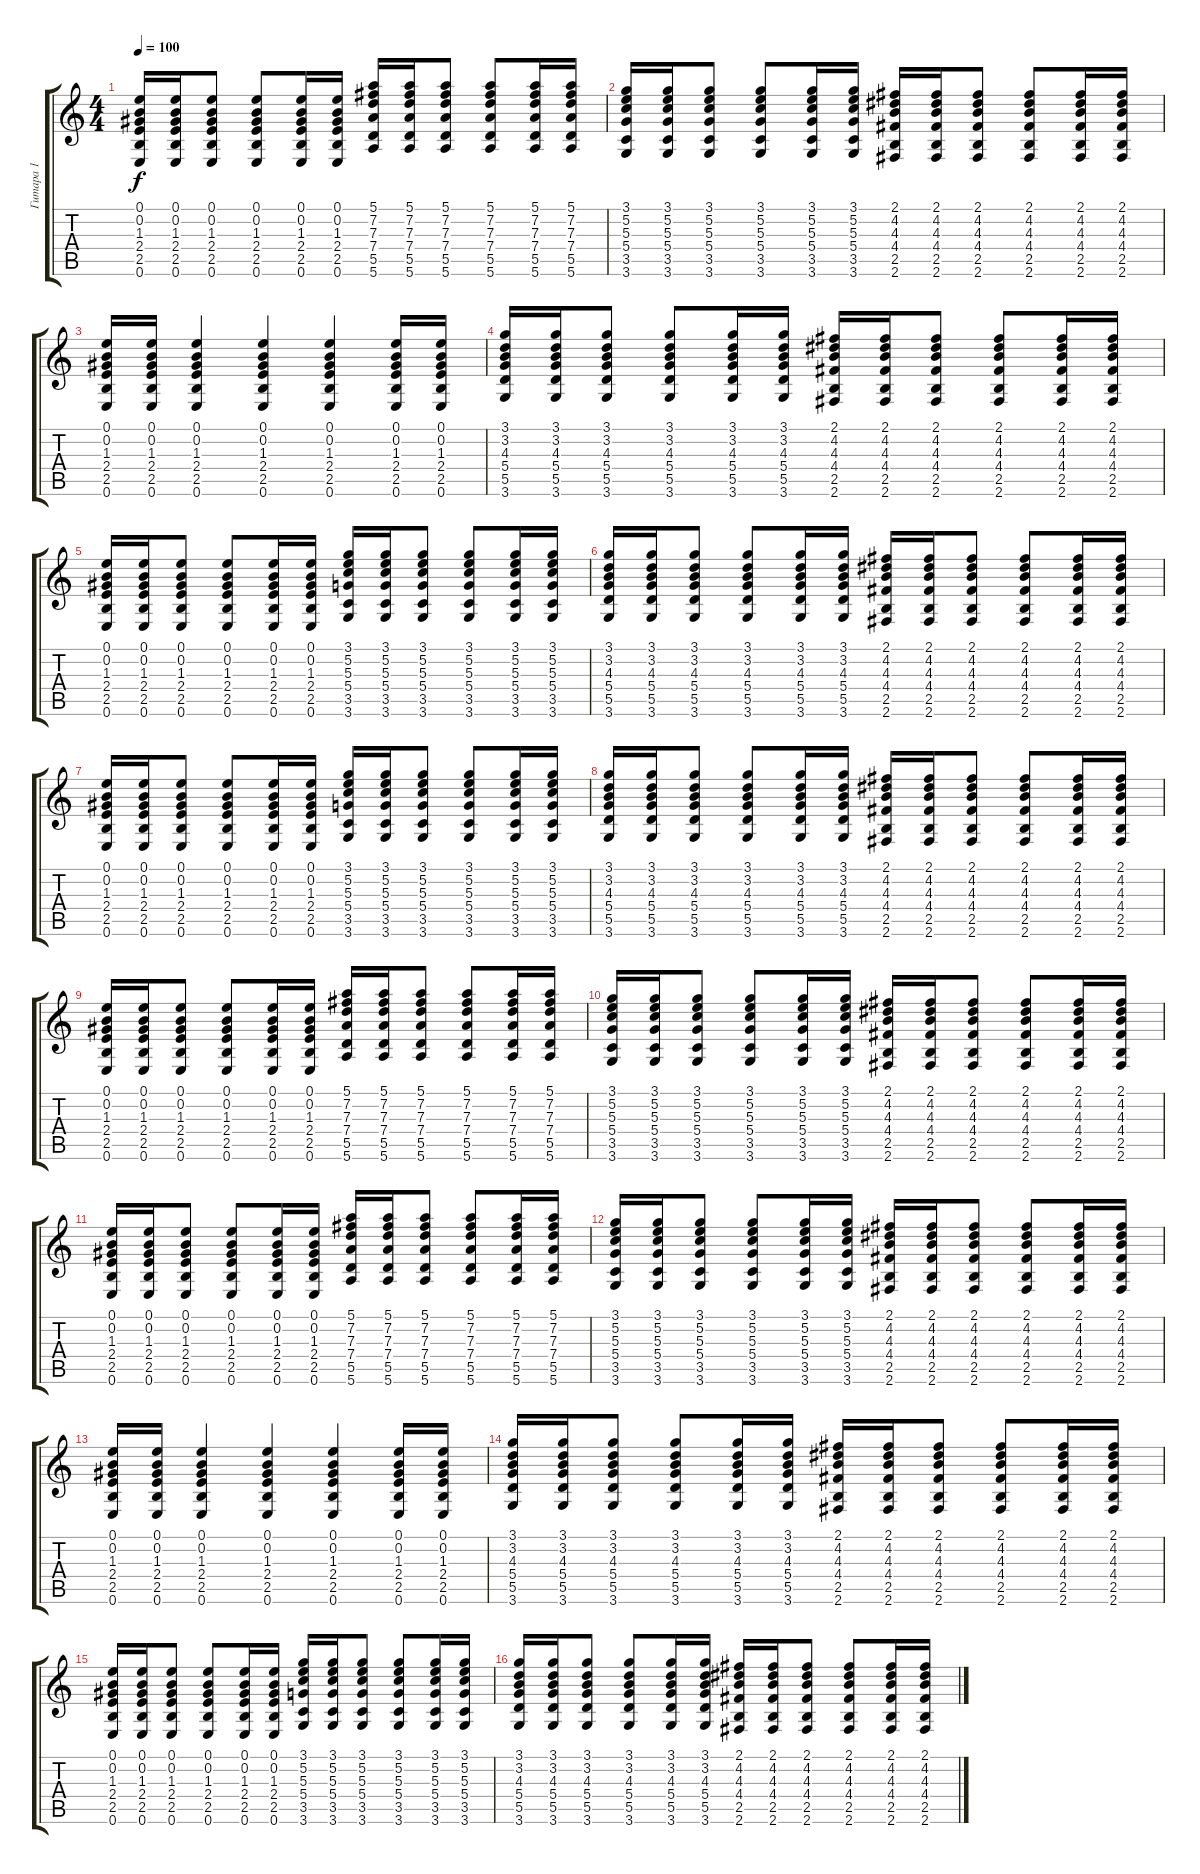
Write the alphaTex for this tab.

\track ("Гитара 1" "Гитара 1") {instrument electricguitarclean}
\staff {score tabs}
\tuning (E4 B3 G3 D3 A2 E2) {hide}
\ts (4 4)
\tempo 100
\clef g2
\ks c
(0.1 0.2 1.3 2.4 2.5 0.6).16{dy f} (0.1 0.2 1.3 2.4 2.5 0.6).16 (0.1 0.2 1.3 2.4 2.5 0.6).8 (0.1 0.2 1.3 2.4 2.5 0.6).8 (0.1 0.2 1.3 2.4 2.5 0.6).16 (0.1 0.2 1.3 2.4 2.5 0.6).16 (5.1 7.2 7.3 7.4 5.5 5.6).16 (5.1 7.2 7.3 7.4 5.5 5.6).16 (5.1 7.2 7.3 7.4 5.5 5.6).8 (5.1 7.2 7.3 7.4 5.5 5.6).8 (5.1 7.2 7.3 7.4 5.5 5.6).16 (5.1 7.2 7.3 7.4 5.5 5.6).16 |
(3.1 5.2 5.3 5.4 3.5 3.6).16 (3.1 5.2 5.3 5.4 3.5 3.6).16 (3.1 5.2 5.3 5.4 3.5 3.6).8 (3.1 5.2 5.3 5.4 3.5 3.6).8 (3.1 5.2 5.3 5.4 3.5 3.6).16 (3.1 5.2 5.3 5.4 3.5 3.6).16 (2.1 4.2 4.3 4.4 2.5 2.6).16 (2.1 4.2 4.3 4.4 2.5 2.6).16 (2.1 4.2 4.3 4.4 2.5 2.6).8 (2.1 4.2 4.3 4.4 2.5 2.6).8 (2.1 4.2 4.3 4.4 2.5 2.6).16 (2.1 4.2 4.3 4.4 2.5 2.6).16 |
(0.1 0.2 1.3 2.4 2.5 0.6).16 (0.1 0.2 1.3 2.4 2.5 0.6).16 (0.1 0.2 1.3 2.4 2.5 0.6).4 (0.1 0.2 1.3 2.4 2.5 0.6).4 (0.1 0.2 1.3 2.4 2.5 0.6).4 (0.1 0.2 1.3 2.4 2.5 0.6).16 (0.1 0.2 1.3 2.4 2.5 0.6).16 |
(3.1 3.2 4.3 5.4 5.5 3.6).16 (3.1 3.2 4.3 5.4 5.5 3.6).16 (3.1 3.2 4.3 5.4 5.5 3.6).8 (3.1 3.2 4.3 5.4 5.5 3.6).8 (3.1 3.2 4.3 5.4 5.5 3.6).16 (3.1 3.2 4.3 5.4 5.5 3.6).16 (2.1 4.2 4.3 4.4 2.5 2.6).16 (2.1 4.2 4.3 4.4 2.5 2.6).16 (2.1 4.2 4.3 4.4 2.5 2.6).8 (2.1 4.2 4.3 4.4 2.5 2.6).8 (2.1 4.2 4.3 4.4 2.5 2.6).16 (2.1 4.2 4.3 4.4 2.5 2.6).16 |
(0.1 0.2 1.3 2.4 2.5 0.6).16 (0.1 0.2 1.3 2.4 2.5 0.6).16 (0.1 0.2 1.3 2.4 2.5 0.6).8 (0.1 0.2 1.3 2.4 2.5 0.6).8 (0.1 0.2 1.3 2.4 2.5 0.6).16 (0.1 0.2 1.3 2.4 2.5 0.6).16 (3.1 5.2 5.3 5.4 3.5 3.6).16 (3.1 5.2 5.3 5.4 3.5 3.6).16 (3.1 5.2 5.3 5.4 3.5 3.6).8 (3.1 5.2 5.3 5.4 3.5 3.6).8 (3.1 5.2 5.3 5.4 3.5 3.6).16 (3.1 5.2 5.3 5.4 3.5 3.6).16 |
(3.1 3.2 4.3 5.4 5.5 3.6).16 (3.1 3.2 4.3 5.4 5.5 3.6).16 (3.1 3.2 4.3 5.4 5.5 3.6).8 (3.1 3.2 4.3 5.4 5.5 3.6).8 (3.1 3.2 4.3 5.4 5.5 3.6).16 (3.1 3.2 4.3 5.4 5.5 3.6).16 (2.1 4.2 4.3 4.4 2.5 2.6).16 (2.1 4.2 4.3 4.4 2.5 2.6).16 (2.1 4.2 4.3 4.4 2.5 2.6).8 (2.1 4.2 4.3 4.4 2.5 2.6).8 (2.1 4.2 4.3 4.4 2.5 2.6).16 (2.1 4.2 4.3 4.4 2.5 2.6).16 |
(0.1 0.2 1.3 2.4 2.5 0.6).16 (0.1 0.2 1.3 2.4 2.5 0.6).16 (0.1 0.2 1.3 2.4 2.5 0.6).8 (0.1 0.2 1.3 2.4 2.5 0.6).8 (0.1 0.2 1.3 2.4 2.5 0.6).16 (0.1 0.2 1.3 2.4 2.5 0.6).16 (3.1 5.2 5.3 5.4 3.5 3.6).16 (3.1 5.2 5.3 5.4 3.5 3.6).16 (3.1 5.2 5.3 5.4 3.5 3.6).8 (3.1 5.2 5.3 5.4 3.5 3.6).8 (3.1 5.2 5.3 5.4 3.5 3.6).16 (3.1 5.2 5.3 5.4 3.5 3.6).16 |
(3.1 3.2 4.3 5.4 5.5 3.6).16 (3.1 3.2 4.3 5.4 5.5 3.6).16 (3.1 3.2 4.3 5.4 5.5 3.6).8 (3.1 3.2 4.3 5.4 5.5 3.6).8 (3.1 3.2 4.3 5.4 5.5 3.6).16 (3.1 3.2 4.3 5.4 5.5 3.6).16 (2.1 4.2 4.3 4.4 2.5 2.6).16 (2.1 4.2 4.3 4.4 2.5 2.6).16 (2.1 4.2 4.3 4.4 2.5 2.6).8 (2.1 4.2 4.3 4.4 2.5 2.6).8 (2.1 4.2 4.3 4.4 2.5 2.6).16 (2.1 4.2 4.3 4.4 2.5 2.6).16 |
(0.1 0.2 1.3 2.4 2.5 0.6).16 (0.1 0.2 1.3 2.4 2.5 0.6).16 (0.1 0.2 1.3 2.4 2.5 0.6).8 (0.1 0.2 1.3 2.4 2.5 0.6).8 (0.1 0.2 1.3 2.4 2.5 0.6).16 (0.1 0.2 1.3 2.4 2.5 0.6).16 (5.1 7.2 7.3 7.4 5.5 5.6).16 (5.1 7.2 7.3 7.4 5.5 5.6).16 (5.1 7.2 7.3 7.4 5.5 5.6).8 (5.1 7.2 7.3 7.4 5.5 5.6).8 (5.1 7.2 7.3 7.4 5.5 5.6).16 (5.1 7.2 7.3 7.4 5.5 5.6).16 |
(3.1 5.2 5.3 5.4 3.5 3.6).16 (3.1 5.2 5.3 5.4 3.5 3.6).16 (3.1 5.2 5.3 5.4 3.5 3.6).8 (3.1 5.2 5.3 5.4 3.5 3.6).8 (3.1 5.2 5.3 5.4 3.5 3.6).16 (3.1 5.2 5.3 5.4 3.5 3.6).16 (2.1 4.2 4.3 4.4 2.5 2.6).16 (2.1 4.2 4.3 4.4 2.5 2.6).16 (2.1 4.2 4.3 4.4 2.5 2.6).8 (2.1 4.2 4.3 4.4 2.5 2.6).8 (2.1 4.2 4.3 4.4 2.5 2.6).16 (2.1 4.2 4.3 4.4 2.5 2.6).16 |
(0.1 0.2 1.3 2.4 2.5 0.6).16 (0.1 0.2 1.3 2.4 2.5 0.6).16 (0.1 0.2 1.3 2.4 2.5 0.6).8 (0.1 0.2 1.3 2.4 2.5 0.6).8 (0.1 0.2 1.3 2.4 2.5 0.6).16 (0.1 0.2 1.3 2.4 2.5 0.6).16 (5.1 7.2 7.3 7.4 5.5 5.6).16 (5.1 7.2 7.3 7.4 5.5 5.6).16 (5.1 7.2 7.3 7.4 5.5 5.6).8 (5.1 7.2 7.3 7.4 5.5 5.6).8 (5.1 7.2 7.3 7.4 5.5 5.6).16 (5.1 7.2 7.3 7.4 5.5 5.6).16 |
(3.1 5.2 5.3 5.4 3.5 3.6).16 (3.1 5.2 5.3 5.4 3.5 3.6).16 (3.1 5.2 5.3 5.4 3.5 3.6).8 (3.1 5.2 5.3 5.4 3.5 3.6).8 (3.1 5.2 5.3 5.4 3.5 3.6).16 (3.1 5.2 5.3 5.4 3.5 3.6).16 (2.1 4.2 4.3 4.4 2.5 2.6).16 (2.1 4.2 4.3 4.4 2.5 2.6).16 (2.1 4.2 4.3 4.4 2.5 2.6).8 (2.1 4.2 4.3 4.4 2.5 2.6).8 (2.1 4.2 4.3 4.4 2.5 2.6).16 (2.1 4.2 4.3 4.4 2.5 2.6).16 |
(0.1 0.2 1.3 2.4 2.5 0.6).16 (0.1 0.2 1.3 2.4 2.5 0.6).16 (0.1 0.2 1.3 2.4 2.5 0.6).4 (0.1 0.2 1.3 2.4 2.5 0.6).4 (0.1 0.2 1.3 2.4 2.5 0.6).4 (0.1 0.2 1.3 2.4 2.5 0.6).16 (0.1 0.2 1.3 2.4 2.5 0.6).16 |
(3.1 3.2 4.3 5.4 5.5 3.6).16 (3.1 3.2 4.3 5.4 5.5 3.6).16 (3.1 3.2 4.3 5.4 5.5 3.6).8 (3.1 3.2 4.3 5.4 5.5 3.6).8 (3.1 3.2 4.3 5.4 5.5 3.6).16 (3.1 3.2 4.3 5.4 5.5 3.6).16 (2.1 4.2 4.3 4.4 2.5 2.6).16 (2.1 4.2 4.3 4.4 2.5 2.6).16 (2.1 4.2 4.3 4.4 2.5 2.6).8 (2.1 4.2 4.3 4.4 2.5 2.6).8 (2.1 4.2 4.3 4.4 2.5 2.6).16 (2.1 4.2 4.3 4.4 2.5 2.6).16 |
(0.1 0.2 1.3 2.4 2.5 0.6).16 (0.1 0.2 1.3 2.4 2.5 0.6).16 (0.1 0.2 1.3 2.4 2.5 0.6).8 (0.1 0.2 1.3 2.4 2.5 0.6).8 (0.1 0.2 1.3 2.4 2.5 0.6).16 (0.1 0.2 1.3 2.4 2.5 0.6).16 (3.1 5.2 5.3 5.4 3.5 3.6).16 (3.1 5.2 5.3 5.4 3.5 3.6).16 (3.1 5.2 5.3 5.4 3.5 3.6).8 (3.1 5.2 5.3 5.4 3.5 3.6).8 (3.1 5.2 5.3 5.4 3.5 3.6).16 (3.1 5.2 5.3 5.4 3.5 3.6).16 |
(3.1 3.2 4.3 5.4 5.5 3.6).16 (3.1 3.2 4.3 5.4 5.5 3.6).16 (3.1 3.2 4.3 5.4 5.5 3.6).8 (3.1 3.2 4.3 5.4 5.5 3.6).8 (3.1 3.2 4.3 5.4 5.5 3.6).16 (3.1 3.2 4.3 5.4 5.5 3.6).16 (2.1 4.2 4.3 4.4 2.5 2.6).16 (2.1 4.2 4.3 4.4 2.5 2.6).16 (2.1 4.2 4.3 4.4 2.5 2.6).8 (2.1 4.2 4.3 4.4 2.5 2.6).8 (2.1 4.2 4.3 4.4 2.5 2.6).16 (2.1 4.2 4.3 4.4 2.5 2.6).16
